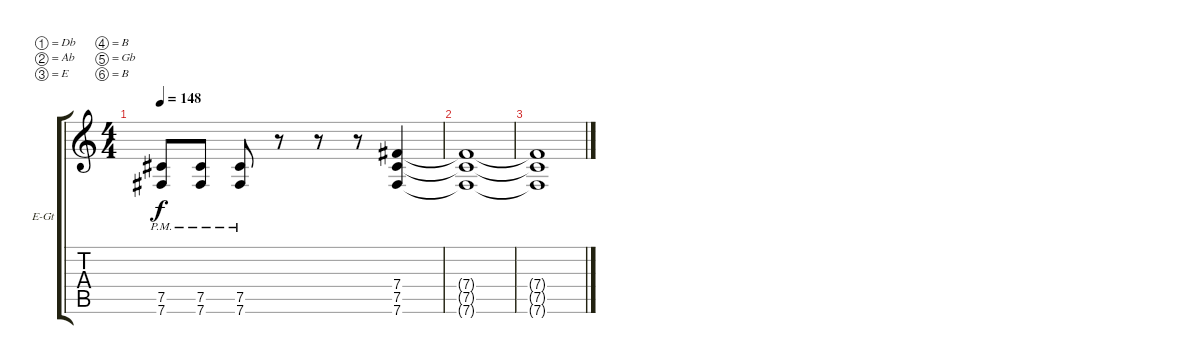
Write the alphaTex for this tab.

\bracketExtendMode groupsimilarinstruments
\firstSystemTrackNameOrientation horizontal
\otherSystemsTrackNameOrientation horizontal
\track ("Electric Guitar" "E-Gt") {instrument distortionguitar}
\staff {score tabs}
\tuning (Db4 Ab3 E3 B2 Gb2 B1)
\ts (4 4)
\tempo 148
\clef g2
\ks c
(7.5{pm} 7.6{pm}).8{dy f} (7.5{pm} 7.6{pm}).8 (7.5{pm} 7.6{pm}).8 r.8 r.8 r.8 (7.4 7.5 7.6).4 |
(7.4{t} 7.5{t} 7.6{t}).1 |
(7.4{t} 7.5{t} 7.6{t}).1
